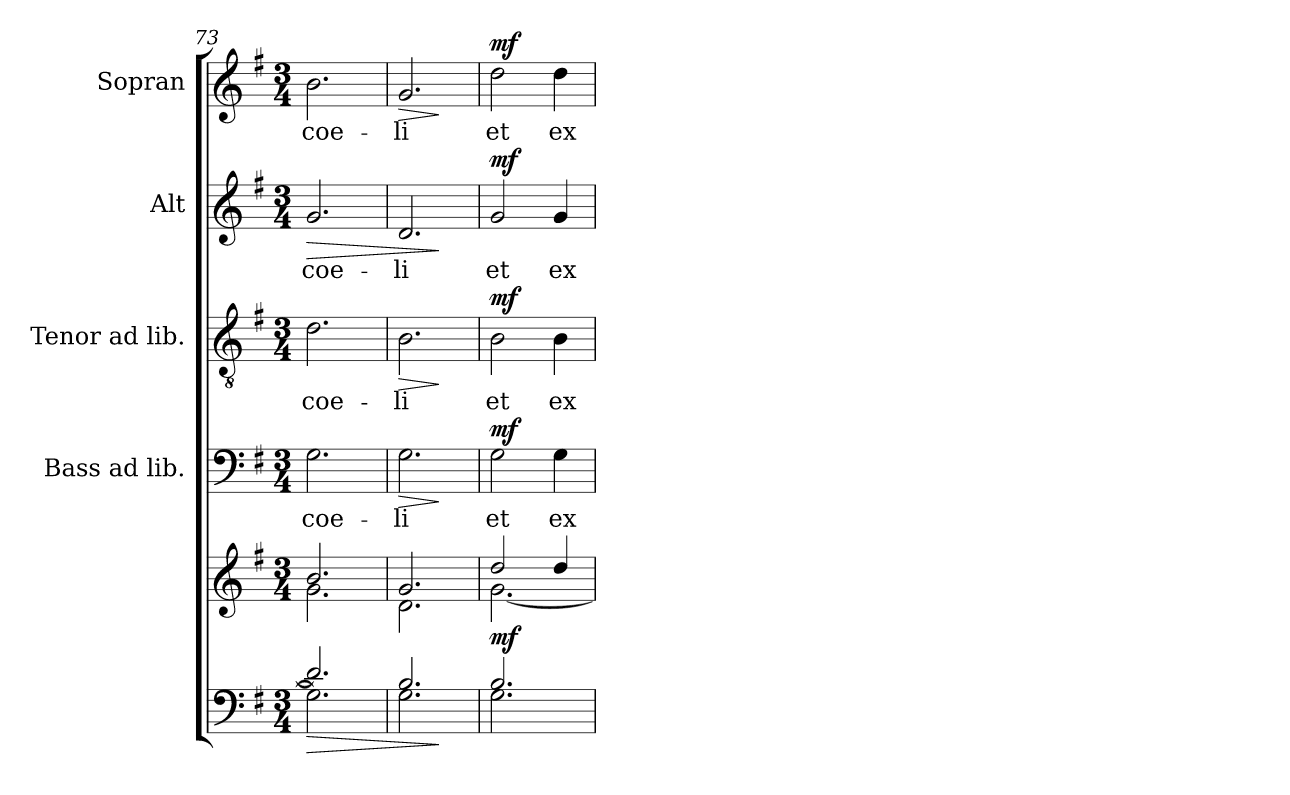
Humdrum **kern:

**kern	**kern	**dynam	**kern	**text	**dynam	**kern	**text	**dynam	**kern	**text	**dynam	**kern	**text	**dynam
*part5	*part5	*part5	*part4	*part4	*part4	*part3	*part3	*part3	*part2	*part2	*part2	*part1	*part1	*part1
*staff6	*staff5	*staff5/6	*staff4	*staff4	*staff4	*staff3	*staff3	*staff3	*staff2	*staff2	*staff2	*staff1	*staff1	*staff1
*	*	*	*I"Bass ad lib.	*	*	*I"Tenor ad lib.	*	*	*I"Alt	*	*	*I"Sopran	*	*
*	*	*	*I'B.	*	*	*I'T.	*	*	*I'A.	*	*	*I'S.	*	*
*clefF4	*clefG2	*	*clefF4	*	*	*clefGv2	*	*	*clefG2	*	*	*clefG2	*	*
*k[f#]	*k[f#]	*	*k[f#]	*	*	*k[f#]	*	*	*k[f#]	*	*	*k[f#]	*	*
*G:	*G:	*	*G:	*	*	*G:	*	*	*G:	*	*	*G:	*	*
*M3/4	*M3/4	*	*M3/4	*	*	*M3/4	*	*	*M3/4	*	*	*M3/4	*	*
=73	=73	=73	=73	=73	=73	=73	=73	=73	=73	=73	=73	=73	=73	=73
!	!	!LO:HP:b=2	!	!LO:LY:b	!	!	!LO:LY:b	!	!	!LO:LY:b	!LO:HP:b	!	!LO:LY:b	!
*^	*^	*	*	*	*	*	*	*	*	*	*	*	*	*
2.d/]	2.G\]	2.b/	2.g\	>	2.G\	coe-	.	2.d\	coe-	.	2.g/	coe-	>	2.b\	coe-	.
=74	=74	=74	=74	=74	=74	=74	=74	=74	=74	=74	=74	=74	=74	=74	=74	=74
!	!	!	!	!	!	!LO:LY:b	!LO:HP:b	!	!LO:LY:b	!LO:HP:b	!	!LO:LY:b	!	!	!LO:LY:b	!LO:HP:b
2.B/	2.G\	2.g/	2.d\	.	2.G\	-li	>	2.B\	-li	>	2.d/	-li	.	2.g/	-li	>
*v	*v	*	*	*	*	*	*	*	*	*	*	*	*	*	*	*
*	*v	*v	*	*	*	*	*	*	*	*	*	*	*	*	*
.	.	]	.	.	]	.	.	]	.	.	]	.	.	]
=75	=75	=75	=75	=75	=75	=75	=75	=75	=75	=75	=75	=75	=75	=75
*^	*^	*	*	*	*	*	*	*	*	*	*	*	*	*
!	!	!	!	!LO:DY:b	!	!LO:LY:b	!LO:DY:a	!	!LO:LY:b	!LO:DY:a	!	!LO:LY:b	!LO:DY:a	!	!LO:LY:b	!LO:DY:a
2.B/	2.G\	2dd/	[<2.g\	mf	2G\	et	mf	2B\	et	mf	2g/	et	mf	2dd\	et	mf
!	!	!	!	!	!	!LO:LY:b	!	!	!LO:LY:b	!	!	!LO:LY:b	!	!	!LO:LY:b	!
.	.	4dd/	.	.	4G\	ex-	.	4B\	ex-	.	4g/	ex-	.	4dd\	ex-	.
*v	*v	*	*	*	*	*	*	*	*	*	*	*	*	*	*	*
*	*v	*v	*	*	*	*	*	*	*	*	*	*	*	*	*
=	=	=	=	=	=	=	=	=	=	=	=	=	=	=
*-	*-	*-	*-	*-	*-	*-	*-	*-	*-	*-	*-	*-	*-	*-
